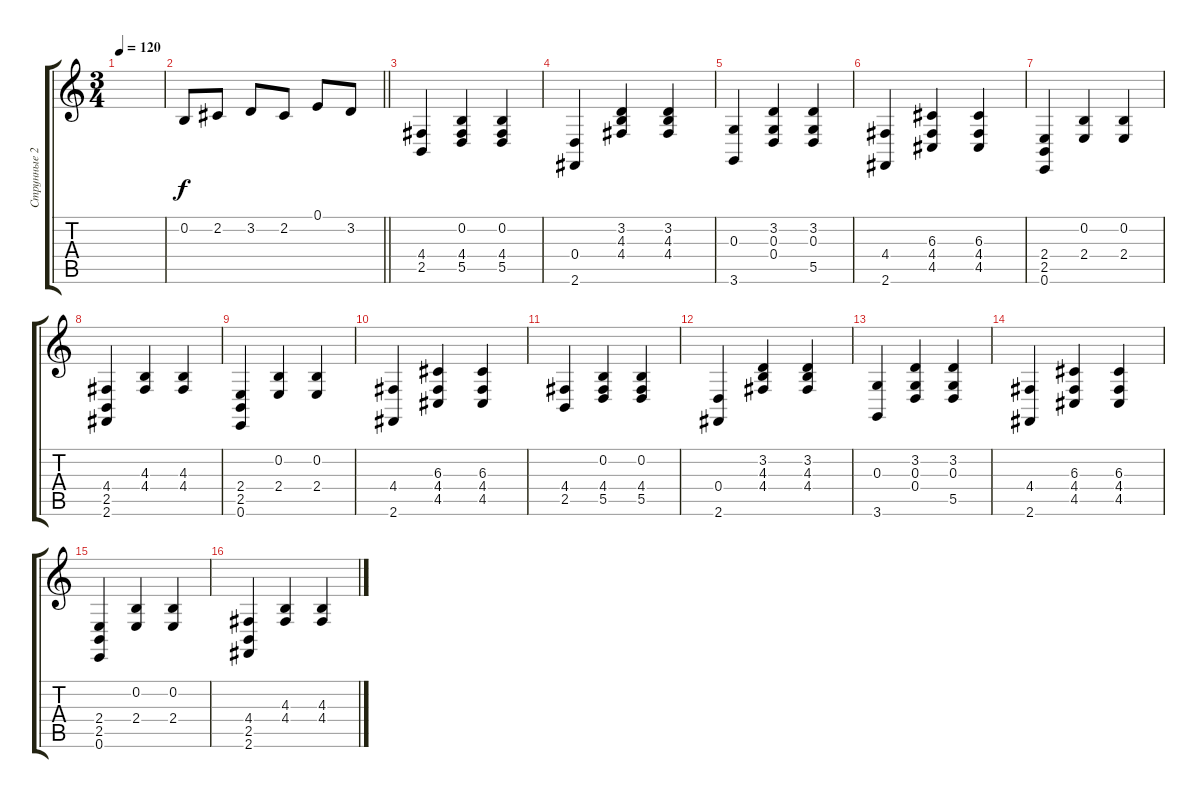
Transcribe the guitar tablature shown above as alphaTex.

\track ("Струнные 2" "Струнные 2") {instrument pizzicatostrings}
\staff {score tabs}
\tuning (E4 B3 G3 D3 A2 E2) {hide}
\ts (3 4)
\tempo 120
\clef g2
\ks c
|
\barLineRight lightlight
0.2.8 2.2.8 3.2.8 2.2.8 0.1.8 3.2.8 |
(4.4 2.5).4 (0.2 4.4 5.5).4 (0.2 4.4 5.5).4 |
(0.4 2.6).4 (3.2 4.3 4.4).4 (3.2 4.3 4.4).4 |
(0.3 3.6).4 (3.2 0.3 0.4).4 (3.2 0.3 5.5).4 |
(4.4 2.6).4 (6.3 4.4 4.5).4 (6.3 4.4 4.5).4 |
(2.4 2.5 0.6).4 (0.2 2.4).4 (0.2 2.4).4 |
(4.4 2.5 2.6).4 (4.3 4.4).4 (4.3 4.4).4 |
(2.4 2.5 0.6).4 (0.2 2.4).4 (0.2 2.4).4 |
(4.4 2.6).4 (6.3 4.4 4.5).4 (6.3 4.4 4.5).4 |
(4.4 2.5).4 (0.2 4.4 5.5).4 (0.2 4.4 5.5).4 |
(0.4 2.6).4 (3.2 4.3 4.4).4 (3.2 4.3 4.4).4 |
(0.3 3.6).4 (3.2 0.3 0.4).4 (3.2 0.3 5.5).4 |
(4.4 2.6).4 (6.3 4.4 4.5).4 (6.3 4.4 4.5).4 |
(2.4 2.5 0.6).4 (0.2 2.4).4 (0.2 2.4).4 |
(4.4 2.5 2.6).4 (4.3 4.4).4 (4.3 4.4).4
